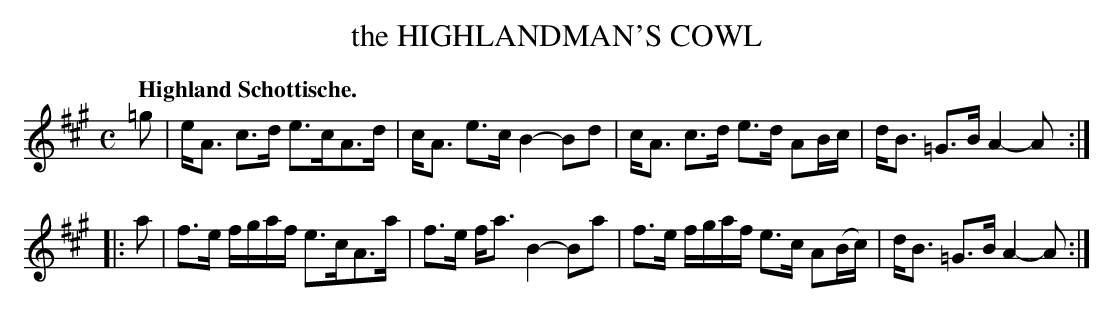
X:1
T: the HIGHLANDMAN'S COWL
Q: "Highland Schottische."
M: C
L: 1/16
K: A
=g2 |\
eA3 c3d e3cA3d | cA3 e3c B4-B2d2 |\
cA3 c3d e3d A2Bc | dB3 =G3B A4-A2 :|
|: a2 |\
f3e fgaf e3cA3a | f3e fa3 B4-B2a2 |\
f3e fgaf e3c A2(Bc) | dB3 =G3B A4-A2 :|
